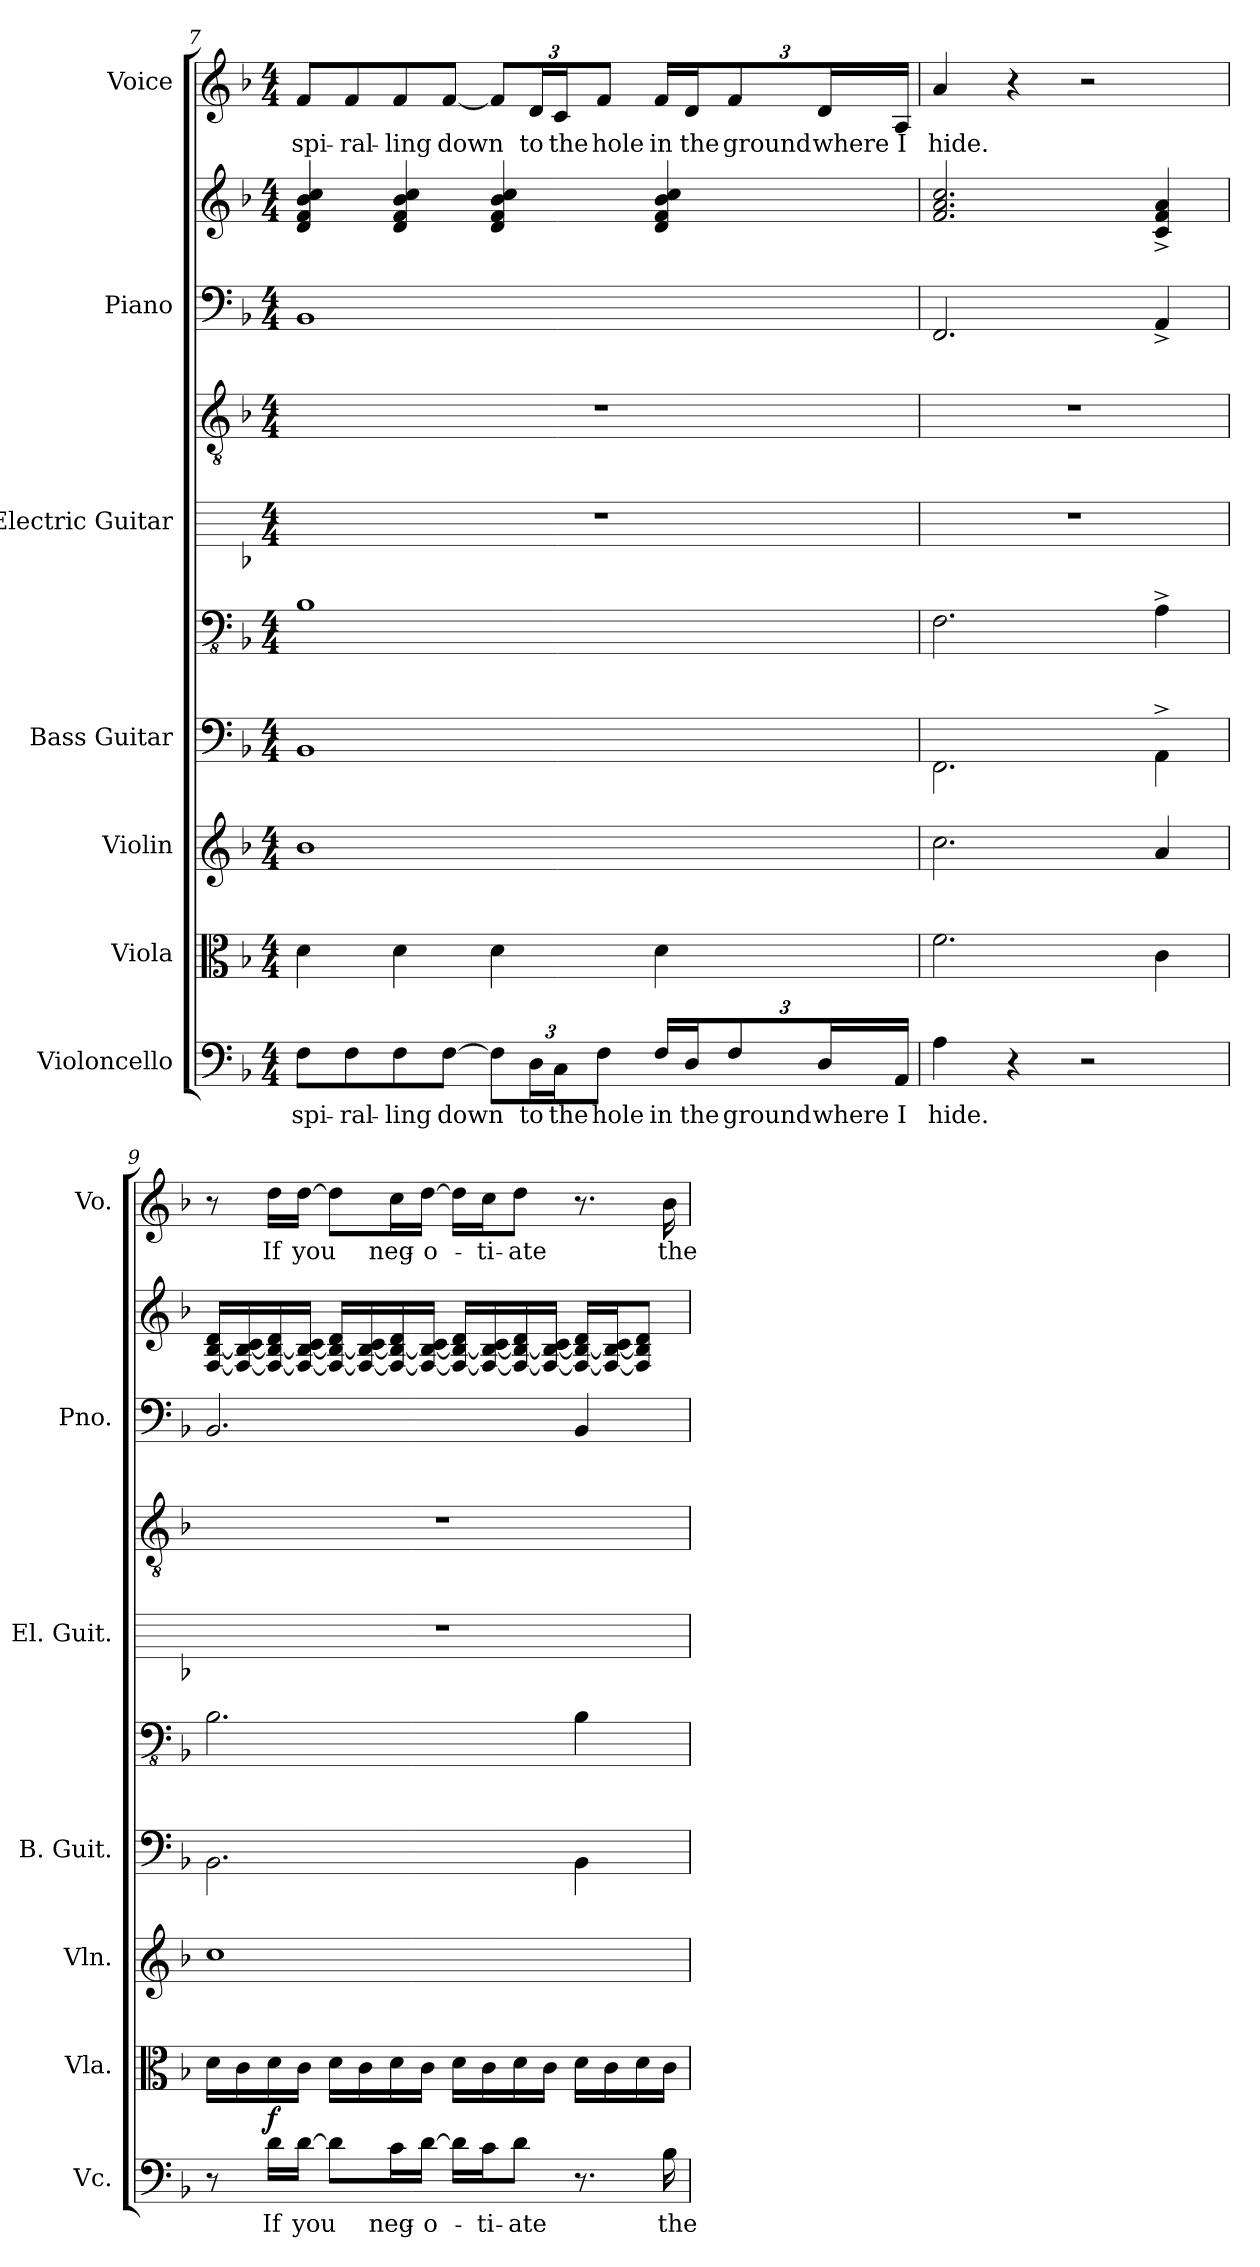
**kern	**text	**dynam	**kern	**kern	**kern	**kern	**kern	**kern	**kern	**kern	**kern	**text
*part7	*part7	*part7	*part6	*part5	*part4	*part4	*part3	*part3	*part2	*part2	*part1	*part1
*staff10	*staff10	*staff10	*staff9	*staff8	*staff7	*staff6	*staff5	*staff4	*staff3	*staff2	*staff1	*staff1
*I"Violoncello	*	*	*I"Viola	*I"Violin	*I"Bass Guitar	*	*I"Electric Guitar	*	*I"Piano	*	*I"Voice	*
*I'Vc.	*	*	*I'Vla.	*I'Vln.	*I'B. Guit.	*	*I'El. Guit.	*	*I'Pno.	*	*I'Vo.	*
*clefF4	*	*	*clefC3	*clefG2	*	*clefFv4	*	*clefGv2	*clefF4	*clefG2	*clefG2	*
*k[b-]	*	*	*k[b-]	*k[b-]	*k[b-]	*k[b-]	*k[b-]	*k[b-]	*k[b-]	*k[b-]	*k[b-]	*
*M4/4	*	*	*M4/4	*M4/4	*M4/4	*M4/4	*M4/4	*M4/4	*M4/4	*M4/4	*M4/4	*
=7	=7	=7	=7	=7	=7	=7	=7	=7	=7	=7	=7	=7
8F\L	spi-	.	4d\	1b-	1BB-	1BB-	1r	1r	1BB-	4d/ 4f/ 4b-/ 4cc/	8f/L	spi-
8F\	-ral-	.	.	.	.	.	.	.	.	.	8f/	-ral-
8F\	-ling	.	4d\	.	.	.	.	.	.	4d/ 4f/ 4b-/ 4cc/	8f/	-ling
[8F\J	down	.	.	.	.	.	.	.	.	.	[8f/J	down
*Xbrackettup	*	*	*	*	*	*	*	*	*	*	*Xbrackettup	*
12F\L]	.	.	4d\	.	.	.	.	.	.	4d/ 4f/ 4b-/ 4cc/	12f/L]	.
24D\L	to	.	.	.	.	.	.	.	.	.	24d/L	to
24C\J	the	.	.	.	.	.	.	.	.	.	24c/J	the
12F\J	hole	.	.	.	.	.	.	.	.	.	12f/J	hole
24F/LL	in	.	4d\	.	.	.	.	.	.	4d/ 4f/ 4b-/ 4cc/	24f/LL	in
24D/J	the	.	.	.	.	.	.	.	.	.	24d/J	the
12F/	ground	.	.	.	.	.	.	.	.	.	12f/	ground
24D/L	where	.	.	.	.	.	.	.	.	.	24d/L	where
24AA/JJ	I	.	.	.	.	.	.	.	.	.	24A/JJ	I
=8	=8	=8	=8	=8	=8	=8	=8	=8	=8	=8	=8	=8
4A\	hide.	.	2.f\	2.cc\	2.FF\	2.FF\	1r	1r	2.FF/	2.f/ 2.a/ 2.cc/	4a/	hide.
4r	.	.	.	.	.	.	.	.	.	.	4r	.
2r	.	.	.	.	.	.	.	.	.	.	2r	.
.	.	.	4c\	4a/	4AA^\	4AA^\	.	.	4AA^/	4c/^ 4f/^ 4a/^	.	.
!!LO:PB:g=z
=9	=9	=9	=9	=9	=9	=9	=9	=9	=9	=9	=9	=9
8r	.	.	16d\LL	1cc	2.BB-\	2.BB-\	1r	1r	2.BB-/	[16F/ [16B-/ 16d/LL	8r	.
.	.	.	16c\	.	.	.	.	.	.	16F/_ 16B-/_ 16c/	.	.
!	!	!LO:DY:b	!	!	!	!	!	!	!	!	!	!
16d\LL	If	f	16d\	.	.	.	.	.	.	16F/_ 16B-/_ 16d/	16dd\LL	If
[16d\JJ	you	.	16c\JJ	.	.	.	.	.	.	16F/_ 16B-/_ 16c/JJ	[16dd\JJ	you
8d\L]	.	.	16d\LL	.	.	.	.	.	.	16F/_ 16B-/_ 16d/LL	8dd\L]	.
.	.	.	16c\	.	.	.	.	.	.	16F/_ 16B-/_ 16c/	.	.
16c\L	neg-	.	16d\	.	.	.	.	.	.	16F/_ 16B-/_ 16d/	16cc\L	neg-
[16d\JJ	-o-	.	16c\JJ	.	.	.	.	.	.	16F/_ 16B-/_ 16c/JJ	[16dd\JJ	-o-
16d\LL]	.	.	16d\LL	.	.	.	.	.	.	16F/_ 16B-/_ 16d/LL	16dd\LL]	.
16c\J	-ti-	.	16c\	.	.	.	.	.	.	16F/_ 16B-/_ 16c/	16cc\J	-ti-
8d\J	-ate	.	16d\	.	.	.	.	.	.	16F/_ 16B-/_ 16d/	8dd\J	-ate
.	.	.	16c\JJ	.	.	.	.	.	.	16F/_ 16B-/_ 16c/JJ	.	.
8.r	.	.	16d\LL	.	4BB-\	4BB-\	.	.	4BB-/	16F/_ 16B-/_ 16d/LL	8.r	.
.	.	.	16c\	.	.	.	.	.	.	16F/_ 16B-/_ 16c/J	.	.
.	.	.	16d\	.	.	.	.	.	.	8F/] 8B-/] 8d/J	.	.
16B-\	the	.	16c\JJ	.	.	.	.	.	.	.	16b-\	the
=	=	=	=	=	=	=	=	=	=	=	=	=
*-	*-	*-	*-	*-	*-	*-	*-	*-	*-	*-	*-	*-
